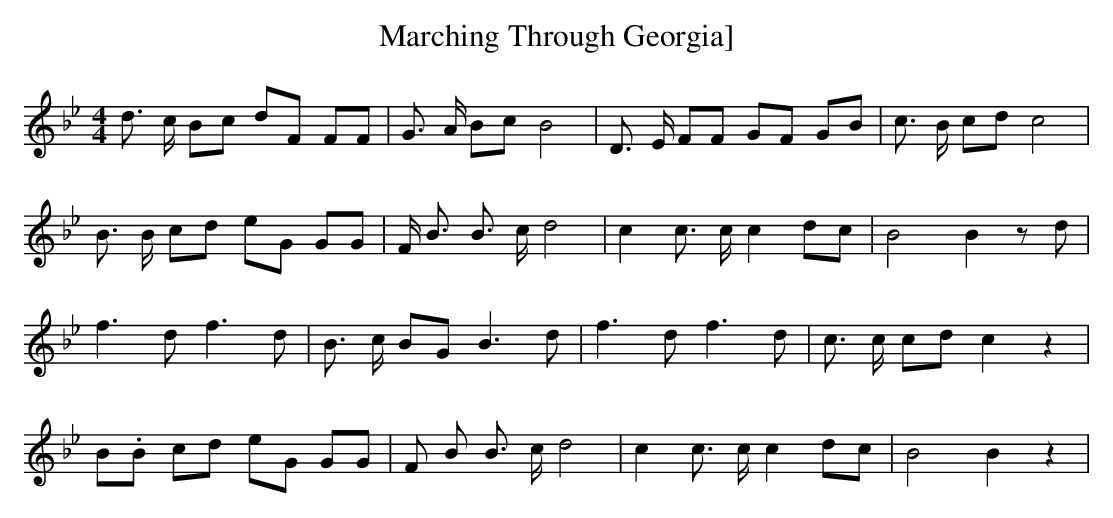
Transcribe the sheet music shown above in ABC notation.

X:1
T:Marching Through Georgia]
M:4/4
L:1/8
K:Bb
 d3/2 c/2 Bc dF FF| G3/2 A/2 Bc B4| D3/2 E/2 FF GF GB| c3/2 B/2 cd c4|
 B3/2 B/2 cd eG GG| F/2 B3/2 B3/2 c/2 d4| c2 c3/2 c/ c2 dc | B4 B2 z d|
 f3 d f3 d| B3/2 c/2 BG B3 d| f3 d f3 d| c3/2 c/ cd c2  z2 |
 B.B cd eG GG|  F B B3/2 c/2 d4| c2 c3/2 c/ c2 dc | B4 B2 z2|
